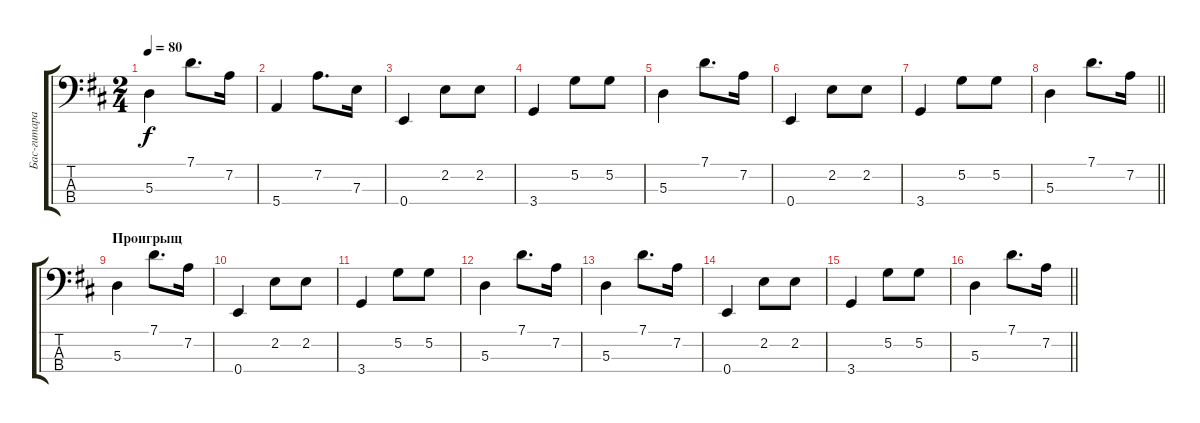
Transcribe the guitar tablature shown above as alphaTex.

\track ("Бас-гитара" "Бас-гитара") {instrument electricbassfinger}
\staff {score tabs}
\tuning (G2 D2 A1 E1) {hide}
\ts (2 4)
\tempo 80
\clef f4
\ks d
5.3.4{dy f} 7.1.8{d} 7.2.16 |
5.4.4 7.2.8{d} 7.3.16 |
0.4.4 2.2.8 2.2.8 |
3.4.4 5.2.8 5.2.8 |
5.3.4 7.1.8{d} 7.2.16 |
0.4.4 2.2.8 2.2.8 |
3.4.4 5.2.8 5.2.8 |
\barLineRight lightlight
5.3.4 7.1.8{d} 7.2.16 |
\section ("" "Проигрыщ")
5.3.4 7.1.8{d} 7.2.16 |
0.4.4 2.2.8 2.2.8 |
3.4.4 5.2.8 5.2.8 |
5.3.4 7.1.8{d} 7.2.16 |
5.3.4 7.1.8{d} 7.2.16 |
0.4.4 2.2.8 2.2.8 |
3.4.4 5.2.8 5.2.8 |
\barLineRight lightlight
5.3.4 7.1.8{d} 7.2.16
